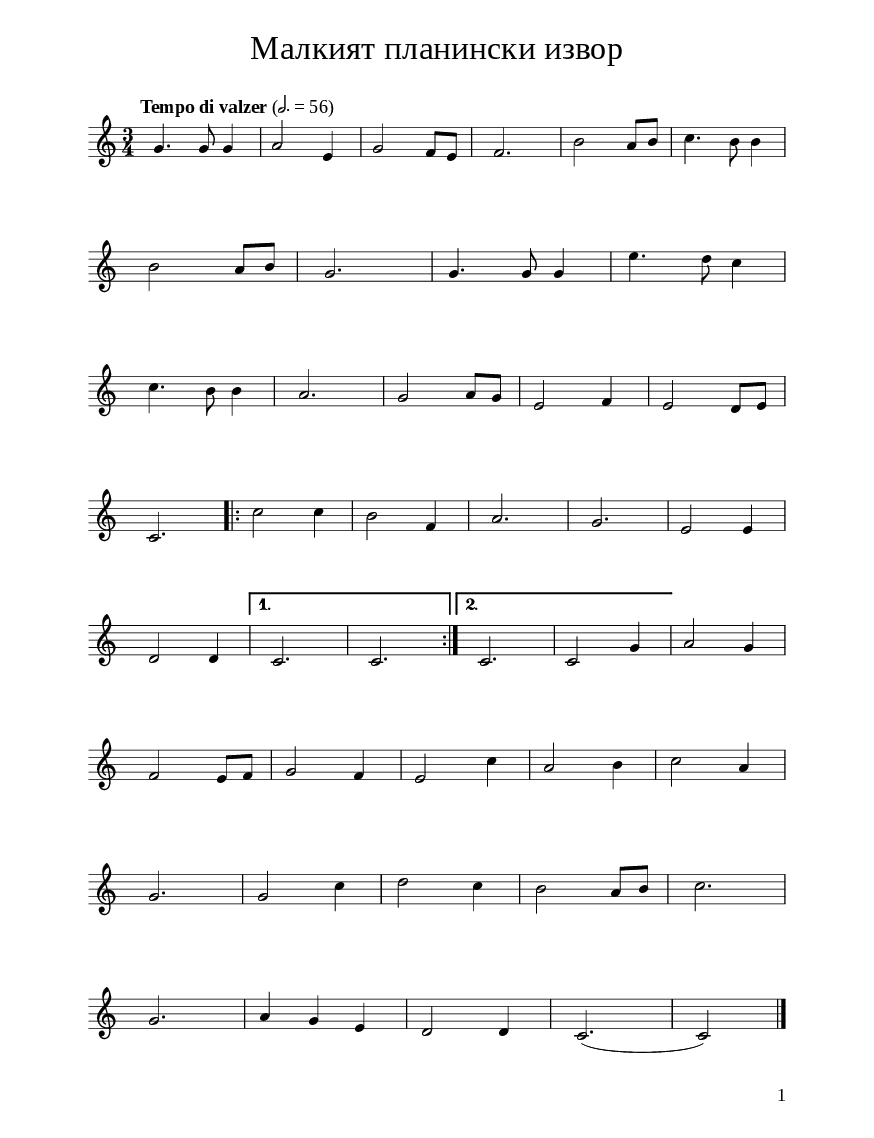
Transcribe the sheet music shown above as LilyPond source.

\version "2.24.3"

% include paper part and global functions
\include "include/globals.ily"

\bookpart {
  \label #'ref165
  \tocItem \markup "Малкият планински извор"
  \include "include/bookpart-paper.ily"
  \score {
    \include "include/score-layout.ily"

    \new Voice \relative  c'{
      \clef treble
      \key c \major
      \time 3/4
      \tempoFunc "Tempo di valzer" 2. "56"

      g'4. g8 g4 | % 2
      a2 e4 | % 3
      g2 f8 e8 | % 4
      f2. | % 5
      b2 a8  b8 | % 6
      c4. b8 b4 | \break % 7
      b2 a8  b8 | % 8
      g2. | % 9
      g4. g8 g4 |
      e'4.  d8  c4 | \break % 11
      c4.  b8  b4 | % 12
      a2.  | % 13
      g2 a8 g8 | % 14
      e2 f4 | % 15
      e2 d8 e8 | \break % 16
      c2. \repeat volta 2 {
        | % 17
        c'2  c4 | % 18
        b2 f4  | % 19
        a2.  |
        g2. | % 21
        e2 e4 | \break % 22
        d2 d4
      }
      \alternative {
        {
          | % 23
          c2. | % 24
          c2.
        }
        {
          | % 25
          c2. | % 26
          c2 g'4
        }
      }
      a2 g4 \break | % 28
      f2 e8 f8 | % 29
      g2 f4 |
      e2  c'4 | % 31
      a2  b4 | % 32
      c2 a4 | \break % 33
      g2.  | % 34
      g2   c4

      | % 35
      d2  c4 | % 36
      b2 a8 b8 | % 37
      c2. | \break  % 38
      g2. | % 39
      a4 g4 e4 |
      d2 d4

      | % 41
      c2. ( | % 42
      c2 )
      \bar "|."
    }

    \addlyrics {


    }

    \header {
      title = \titleFunc "Малкият планински извор" "Malkijat planinski izvor"
    }

    \midi{}

  } % score
  %\markup \dc-two "D.C." "con repitione"



} % bookpart

% Più mosso
%
